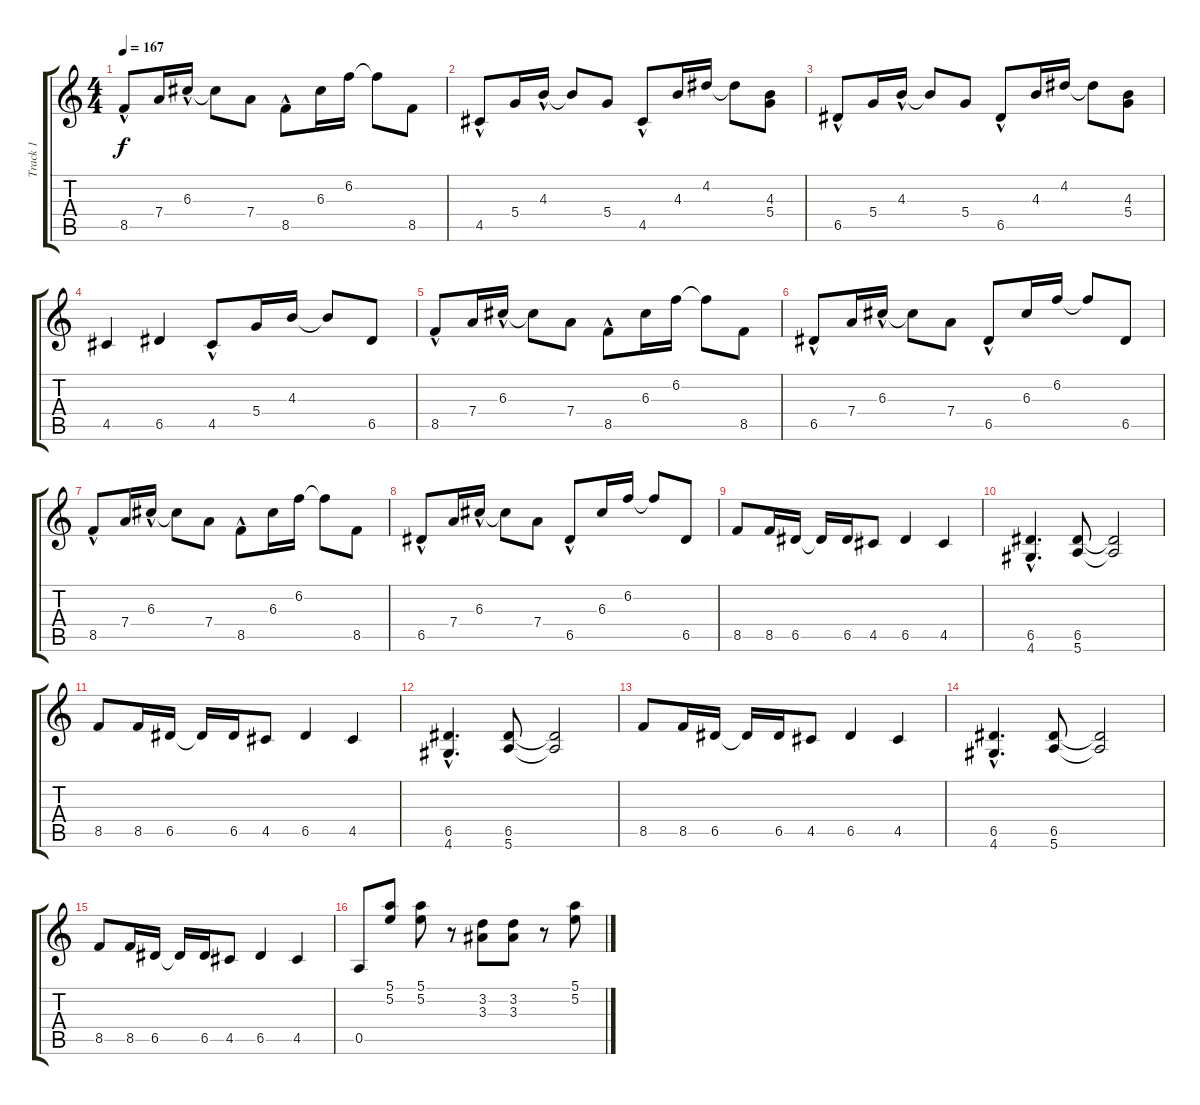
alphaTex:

\track ("Track 1" "Track 1") {instrument distortionguitar}
\staff {score tabs}
\tuning (E4 B3 G3 D3 A2 E2) {hide}
\ts (4 4)
\tempo 167
\clef g2
\ks c
8.5{hac}.8{dy f} 7.4.16 6.3{hac}.16 6.3{t}.8 7.4.8 8.5{hac}.8 6.3.16 6.2.16 6.2{t}.8 8.5.8 |
4.5{hac}.8 5.4.16 4.3{hac}.16 4.3{t}.8 5.4.8 4.5{hac}.8 4.3.16 4.2.16 4.2{t}.8 (4.3 5.4).8 |
6.5{hac}.8 5.4.16 4.3{hac}.16 4.3{t}.8 5.4.8 6.5{hac}.8 4.3.16 4.2.16 4.2{t}.8 (4.3 5.4).8 |
4.5.4 6.5.4 4.5{hac}.8 5.4.16 4.3.16 4.3{t}.8 6.5.8 |
8.5{hac}.8 7.4.16 6.3{hac}.16 6.3{t}.8 7.4.8 8.5{hac}.8 6.3.16 6.2.16 6.2{t}.8 8.5.8 |
6.5{hac}.8 7.4.16 6.3{hac}.16 6.3{t}.8 7.4.8 6.5{hac}.8 6.3.16 6.2.16 6.2{t}.8 6.5.8 |
8.5{hac}.8 7.4.16 6.3{hac}.16 6.3{t}.8 7.4.8 8.5{hac}.8 6.3.16 6.2.16 6.2{t}.8 8.5.8 |
6.5{hac}.8 7.4.16 6.3{hac}.16 6.3{t}.8 7.4.8 6.5{hac}.8 6.3.16 6.2.16 6.2{t}.8 6.5.8 |
8.5.8 8.5.16 6.5.16 6.5{t}.16 6.5.16 4.5.8 6.5.4 4.5.4 |
(6.5{hac} 4.6{hac}).4{d} (6.5 5.6).8 (6.5{t} 5.6{t}).2 |
8.5.8 8.5.16 6.5.16 6.5{t}.16 6.5.16 4.5.8 6.5.4 4.5.4 |
(6.5{hac} 4.6{hac}).4{d} (6.5 5.6).8 (6.5{t} 5.6{t}).2 |
8.5.8 8.5.16 6.5.16 6.5{t}.16 6.5.16 4.5.8 6.5.4 4.5.4 |
(6.5{hac} 4.6{hac}).4{d} (6.5 5.6).8 (6.5{t} 5.6{t}).2 |
8.5.8 8.5.16 6.5.16 6.5{t}.16 6.5.16 4.5.8 6.5.4 4.5.4 |
0.5.8 (5.1 5.2).8 (5.1 5.2).8 r.8 (3.2 3.3).8 (3.2 3.3).8 r.8 (5.1 5.2).8
